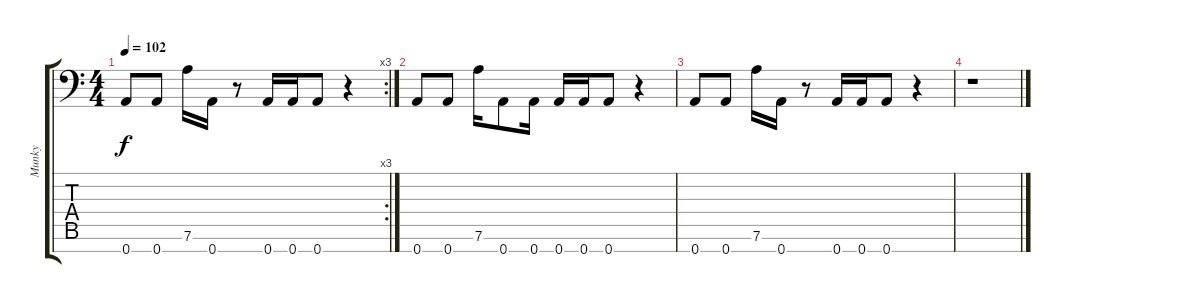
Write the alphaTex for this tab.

\track ("Munky" "Munky") {instrument distortionguitar}
\staff {score tabs}
\tuning (D4 A3 F3 C3 G2 D2 A1) {hide}
\rc 3
\ts (4 4)
\tempo 102
\clef f4
\ks c
0.7.8{dy f volume 14 balance 16} 0.7.8 7.6.16 0.7.16 r.8 0.7.16 0.7.16 0.7.8 r.4 |
0.7.8{volume 14 balance 16} 0.7.8 7.6.16 0.7.8 0.7.16 0.7.16 0.7.16 0.7.8 r.4 |
0.7.8{volume 14 balance 16} 0.7.8 7.6.16 0.7.16 r.8 0.7.16 0.7.16 0.7.8 r.4 |
r.1
